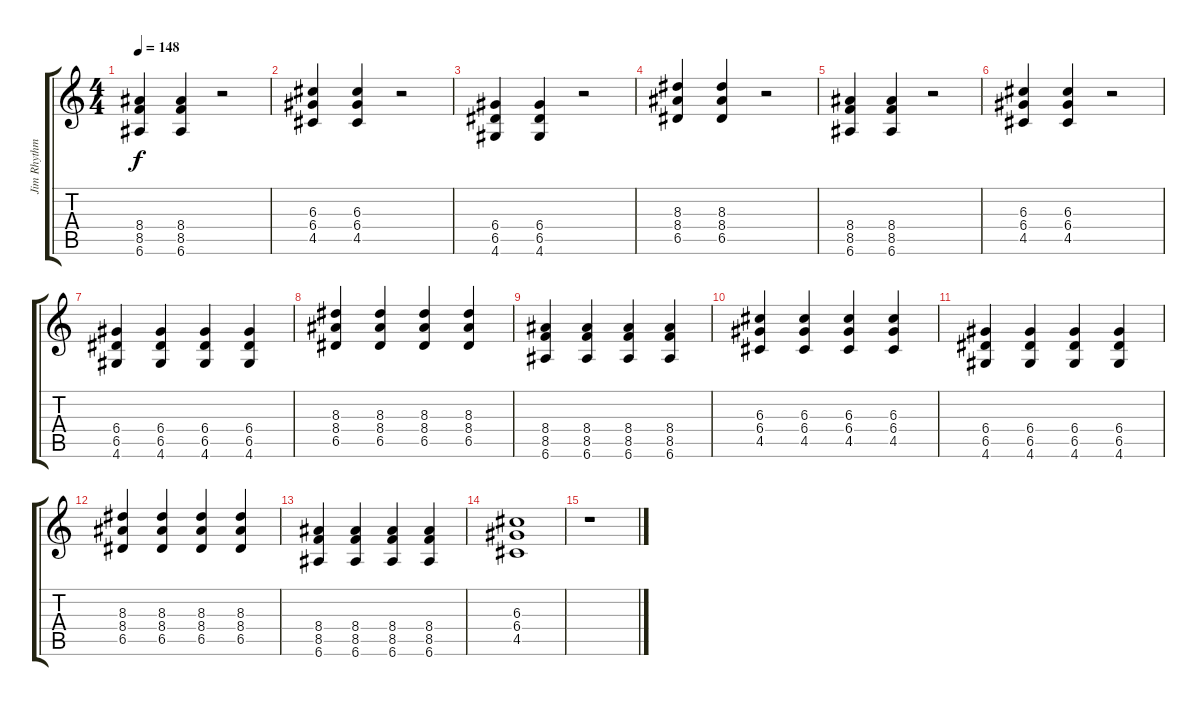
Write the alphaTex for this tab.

\track ("Jim Rhythm 1" "Jim Rhythm") {instrument distortionguitar}
\staff {score tabs}
\tuning (E4 B3 G3 D3 A2 E2) {hide}
\ts (4 4)
\tempo 148
\clef g2
\ks c
(8.4 8.5 6.6).4{dy f} (8.4 8.5 6.6).4 r.2 |
(6.3 6.4 4.5).4 (6.3 6.4 4.5).4 r.2 |
(6.4 6.5 4.6).4 (6.4 6.5 4.6).4 r.2 |
(8.3 8.4 6.5).4 (8.3 8.4 6.5).4 r.2 |
(8.4 8.5 6.6).4 (8.4 8.5 6.6).4 r.2 |
(6.3 6.4 4.5).4 (6.3 6.4 4.5).4 r.2 |
(6.4 6.5 4.6).4 (6.4 6.5 4.6).4 (6.4 6.5 4.6).4 (6.4 6.5 4.6).4 |
(8.3 8.4 6.5).4 (8.3 8.4 6.5).4 (8.3 8.4 6.5).4 (8.3 8.4 6.5).4 |
(8.4 8.5 6.6).4 (8.4 8.5 6.6).4 (8.4 8.5 6.6).4 (8.4 8.5 6.6).4 |
(6.3 6.4 4.5).4 (6.3 6.4 4.5).4 (6.3 6.4 4.5).4 (6.3 6.4 4.5).4 |
(6.4 6.5 4.6).4 (6.4 6.5 4.6).4 (6.4 6.5 4.6).4 (6.4 6.5 4.6).4 |
(8.3 8.4 6.5).4 (8.3 8.4 6.5).4 (8.3 8.4 6.5).4 (8.3 8.4 6.5).4 |
(8.4 8.5 6.6).4 (8.4 8.5 6.6).4 (8.4 8.5 6.6).4 (8.4 8.5 6.6).4 |
(6.3 6.4 4.5).1 |
r.1
